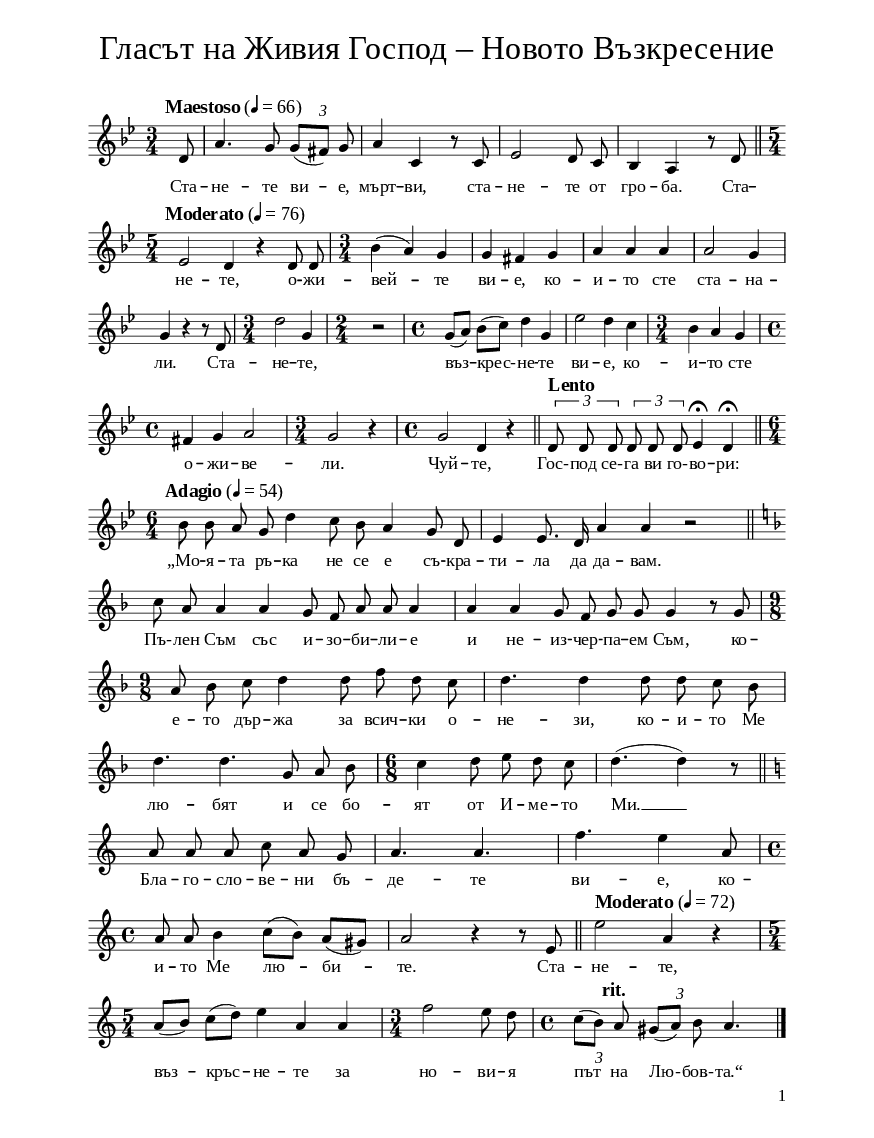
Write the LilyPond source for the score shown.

\version "2.24.2"

% include paper part and global functions
\include "include/globals.ily"

\bookpart {
  \label #'ref190
  \tocItem \markup "Гласът на Живия Господ"
  \paper {
    print-all-headers = ##t
    print-page-number = ##t
    print-first-page-number = ##t

    % put page numbers on the bottom
    oddHeaderMarkup = \markup ""
    evenHeaderMarkup = \markup ""
    oddFooterMarkup = \markup
    \fill-line {
      ""
      \if \should-print-page-number \fromproperty #'page:page-number-string
    }
    evenFooterMarkup = \markup
    \fill-line {
      \if \should-print-page-number \fromproperty #'page:page-number-string
      ""
    }

    left-margin = 1.5\cm
    right-margin = 1.5\cm
    top-margin = 1.6\cm
    bottom-margin = 1.2\cm
    ragged-bottom = ##t % do not spread the staves to fill the whole vertical space

    % change distance between staves
    system-system-spacing =
    #'((basic-distance . 8)
       (minimum-distance . 6)
       (padding . 1)
       (stretchability . 12))
  }
  \score {
    \include "include/score-layout.ily"

    \new Voice \absolute {
      \clef treble
      \key g \minor
      \time 3/4
      \tempoFunc "Maestoso" 4 "66"

      \partial 8
      d'8 | % 2
      a'4. g'8 \once \omit TupletBracket \tuplet 3/2 {
        g'8 ( [ fis'8 ])  g'8
      }
      | % 3
      a'4 c'4 r8 c'8 | % 4
      es'2 \autoBeamOff d'8 c'8  | % 5
      bes4 a4 r8 d'8 \bar "||" \break | % 6
      \time 5/4  | % 6
      \tempoFunc "Moderato" 4 "76"
      es'2 d'4 r4 d'8 d'8 | % 7
      \time 3/4  | % 7
      bes'4 ( a'4 ) g'4 | % 8
      g'4 fis'4 g'4 | % 9
      a'4 a'4 a'4 |
      a'2 g'4 \break  | % 11
      g'4 r4 r8 d'8 | % 12
      \time 3/4  | % 12
      d''2 g'4 | \time 2/4 r2 |  % 13
      \time 4/4 g'8 ( [ a'8 ) ]  bes'8 ( [  c''8 )
      ]  d''4 g'4 |  % 14
      es''2  d''4  c''4 | % 15
      \time 3/4  | % 15
      bes'4 a'4 g'4 \break | % 16
      \time 4/4  | % 16
      fis'4 g'4 a'2 | % 17
      \time 3/4  | % 17
      g'2 r4 | % 18
      \time 4/4  | % 18
      g'2 d'4 r4 \bar "||"
      \autoBeamOff
      \tempo "Lento"
      \times 2/3  {
        d'8  d'8 d'8
      }
      \times 2/3  {
        d'8 d'8 d'8
      }
      es'4 ^\fermata d'4 ^\fermata \bar "||"
      \break |
      \tempoFunc "Adagio" 4 "54"
      \time 6/4
      bes'8  bes'8 a'8 g'8
      d''4  c''8  bes'8  % 21
      a'4 g'8 d'8 | es'4 es'8. d'16 a'4 a'4 r2 \break \bar "||" | % 23

      \key f \major
      c''8 a'8 a'4 a'4  g'8 f'8 a'8 a'8 a'4 | % 25
      a'4 a'4 g'8 f'8 g'8 g'8 g'4 r8 g'8 | \break  % 27
      \time 9/8
      \autoBeamOff
      a'8  bes'8  c''8  d''4
      d''8 f''8  d''8  c''8 | d''4.
      d''4  d''8
      d''8  c''8  bes'8 | \break
      d''4.
      d''4. g'8 a'8  bes'8 |
      \time 6/8
      c''4  d''8 e''8  d''8  c''8 |  d''4. (d''4) r8 | \bar "||" \break
      \key a \minor
      \autoBeamOff a'8 a'8 a'8 c''8 a'8 g'8 | a'4. a'4. |
      f''4.  e''4 a'8  | \break
      \time 4/4  | % 35
      a'8 a'8  b'4  c''8 ( [
      b'8 ) ] a'8 ( [ gis'8 ) ] | % 36
      a'2 r4 r8 e'8 \bar "||"
      | % 37
      | % 37
      \tempoFunc "Moderato" 4 "72"
      e''2 a'4 r4 |  \break  % 38

      \autoBeamOn

      \time 5/4 a'8 (  [ b'8] )   c''8 (  [ d''8] )  e''4 a'4  a'4 |
      \time 3/4
      f''2  \autoBeamOff e''8  d''8 |
      \time 4/4
      \tweak direction #up \once \omit TupletBracket \times 2/3 {
        \once \override Slur.positions = #'(1 . 1)
        \tempo "         rit." c''8   ( [  b'8 ) ]  a'8
      }
      \once \omit TupletBracket \times 2/3 {
        gis'8 ( [  a'8
        ) ] b'8
      }
      a'4.
      \bar "|."

    }

    \addlyrics {
      Ста -- не -- те ви -- е, мърт --
      ви, ста -- не -- те от гро -- ба.
      Ста -- не -- те, о -- жи -- вей --
      те ви -- е, ко -- и -- то сте ста --
      на -- ли. Ста -- не -- те, въз --
      "крес-" -- не -- те ви -- е, ко -- и
      -- то сте о -- жи -- ве -- ли. Чуй --
      те, "Гос-" -- под "се-" -- га ви "го-" --
      во -- ри: „Мо -- я -- та ръ -- ка
      не се е съ -- кра -- ти -- ла да
      да -- вам. "Пъ-" -- лен Съм със и --
      зо -- би -- ли -- е и не -- из -- чер
      -- па -- ем Съм, ко -- е -- то дър --
      жа за всич -- ки о -- не -- зи, ко
      -- и -- то Ме лю -- бят и се бо --
      ят от И -- ме -- то Ми. __ Бла -- го --
      сло -- ве -- ни бъ -- де -- те ви --
      е, ко -- и -- то Ме лю -- би
      -- те. Ста -- не -- те, въз --
      кръс -- не -- те за но -- ви -- я
      път на "Лю-" -- "бов-" -- та.“}

      \header {
        title = \titleFunc "Гласът на Живия Господ – Новото Възкресение" " Glasăt na Živija Gospod – Novoto Văzkresenie"
      }

      \midi{}

    } % score

  } % bookpart

  % Più mosso
  %
